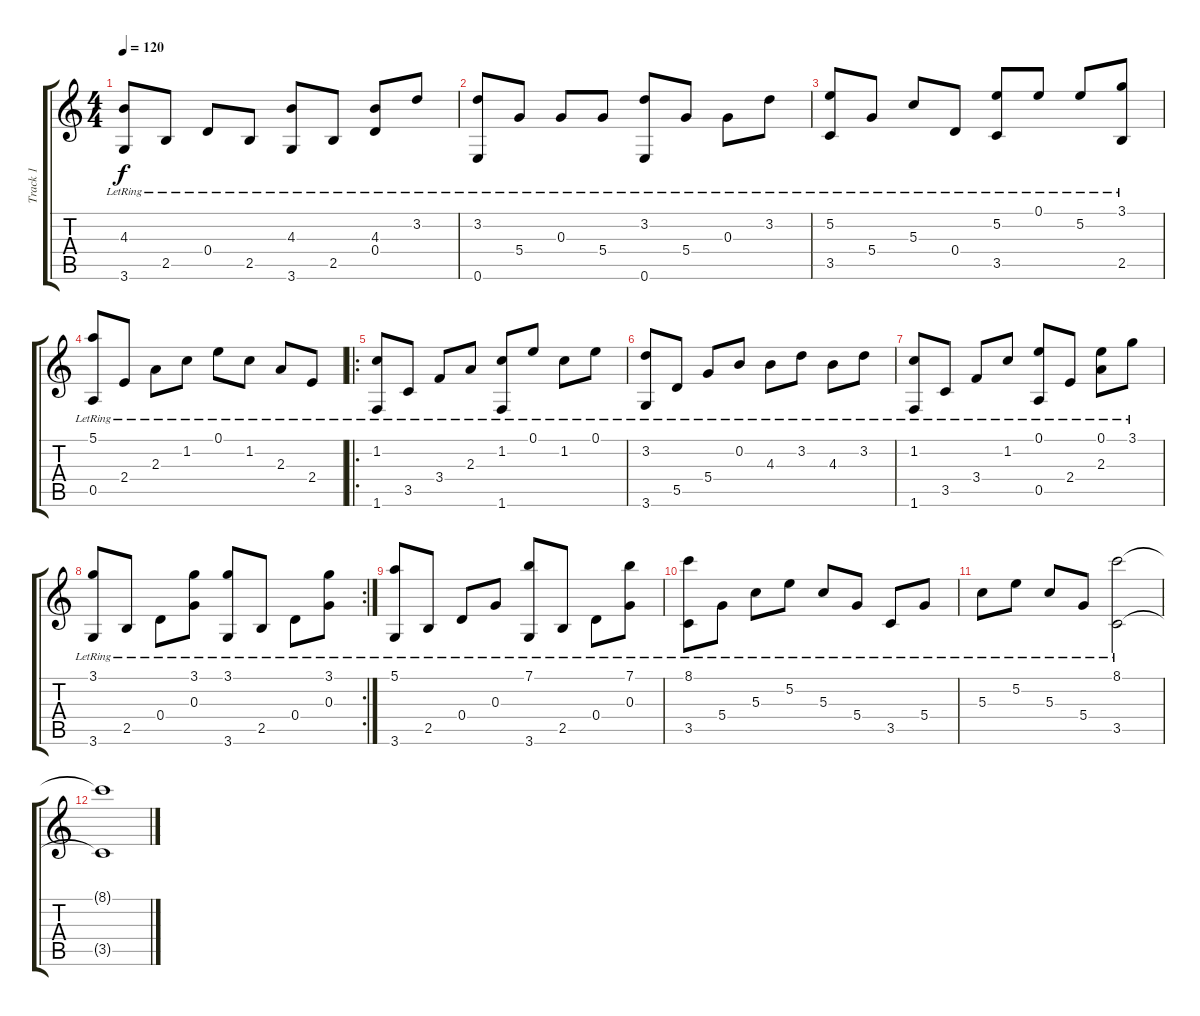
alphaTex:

\track ("Track 1" "Track 1") {instrument acousticguitarsteel}
\staff {score tabs}
\tuning (E4 B3 G3 D3 A2 E2) {hide}
\ts (4 4)
\tempo 120
\clef g2
\ks c
(4.3{lr} 3.6{lr}).8{dy f} 2.5{lr}.8 0.4{lr}.8 2.5{lr}.8 (4.3{lr} 3.6{lr}).8 2.5{lr}.8 (4.3{lr} 0.4{lr}).8 3.2{lr}.8 |
(3.2{lr} 0.6{lr}).8 5.4{lr}.8 0.3{lr}.8 5.4{lr}.8 (3.2{lr} 0.6{lr}).8 5.4{lr}.8 0.3{lr}.8 3.2{lr}.8 |
(5.2{lr} 3.5{lr}).8 5.4{lr}.8 5.3{lr}.8 0.4{lr}.8 (5.2{lr} 3.5{lr}).8 0.1{lr}.8 5.2{lr}.8 (3.1{lr} 2.5{lr}).8 |
(5.1{lr} 0.5{lr}).8 2.4{lr}.8 2.3{lr}.8 1.2{lr}.8 0.1{lr}.8 1.2{lr}.8 2.3{lr}.8 2.4{lr}.8 |
\ro
(1.2{lr} 1.6{lr}).8 3.5{lr}.8 3.4{lr}.8 2.3{lr}.8 (1.2{lr} 1.6{lr}).8 0.1{lr}.8 1.2{lr}.8 0.1{lr}.8 |
(3.2{lr} 3.6{lr}).8 5.5{lr}.8 5.4{lr}.8 0.2{lr}.8 4.3{lr}.8 3.2{lr}.8 4.3{lr}.8 3.2{lr}.8 |
(1.2{lr} 1.6{lr}).8 3.5{lr}.8 3.4{lr}.8 1.2{lr}.8 (0.1{lr} 0.5{lr}).8 2.4{lr}.8 (0.1{lr} 2.3{lr}).8 3.1{lr}.8 |
\rc 2
(3.1{lr} 3.6{lr}).8 2.5{lr}.8 0.4{lr}.8 (3.1{lr} 0.3{lr}).8 (3.1{lr} 3.6{lr}).8 2.5{lr}.8 0.4{lr}.8 (3.1{lr} 0.3{lr}).8 |
(5.1{lr} 3.6{lr}).8 2.5{lr}.8 0.4{lr}.8 0.3{lr}.8 (7.1{lr} 3.6{lr}).8 2.5{lr}.8 0.4{lr}.8 (7.1{lr} 0.3{lr}).8 |
(8.1{lr} 3.5{lr}).8 5.4{lr}.8 5.3{lr}.8 5.2{lr}.8 5.3{lr}.8 5.4{lr}.8 3.5{lr}.8 5.4{lr}.8 |
5.3{lr}.8 5.2{lr}.8 5.3{lr}.8 5.4{lr}.8 (8.1 3.5{lr}).2 |
(8.1{t} 3.5{t}).1
